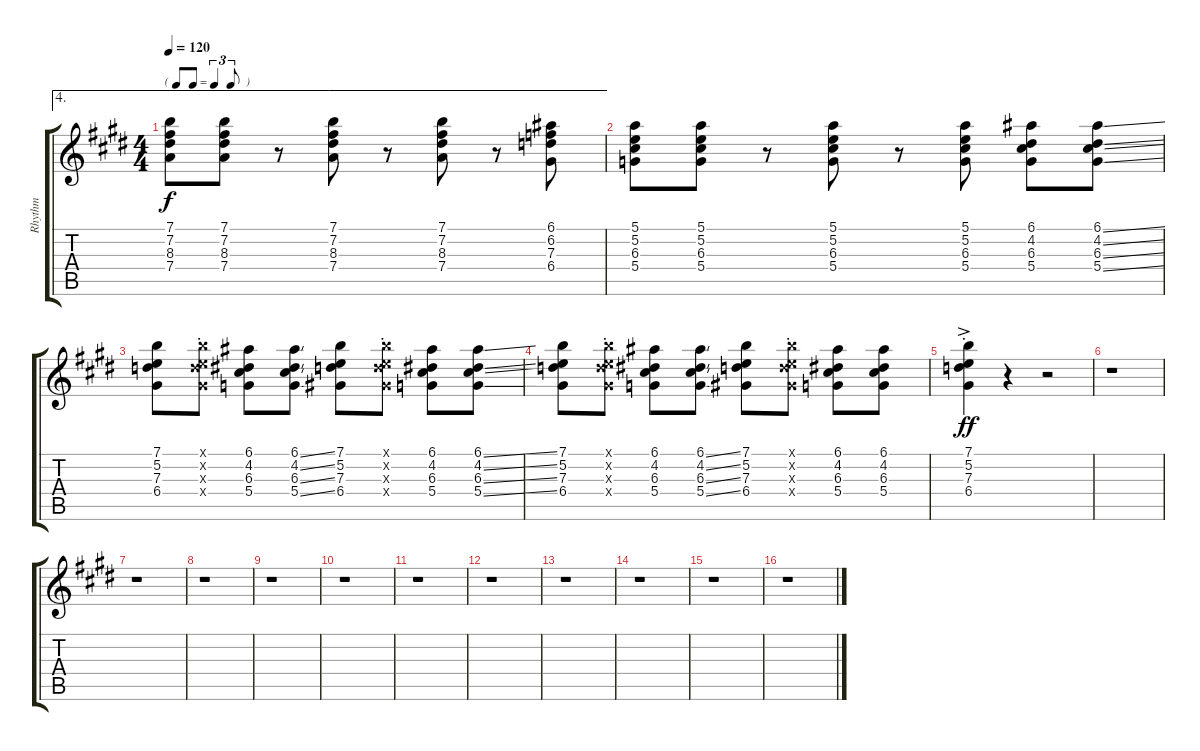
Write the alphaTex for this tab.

\track ("Rhythm" "Rhythm") {instrument electricguitarclean}
\staff {score tabs}
\tuning (E4 B3 G3 D3 A2 E2) {hide}
\ae 4
\ts (4 4)
\tf triplet8th
\tempo 120
\clef g2
\ks c#minor
(7.1 7.2 8.3 7.4).8{dy f} (7.1 7.2 8.3 7.4).8 r.8 (7.1 7.2 8.3 7.4).8 r.8 (7.1 7.2 8.3 7.4).8 r.8 (6.1 6.2 7.3 6.4).8 |
(5.1 5.2 6.3 5.4).8 (5.1 5.2 6.3 5.4).8 r.8 (5.1 5.2 6.3 5.4).8 r.8 (5.1 5.2 6.3 5.4).8 (6.1 4.2 6.3 5.4).8 (6.1{ss} 4.2{ss} 6.3{ss} 5.4{ss}).8 |
(7.1 5.2 7.3 6.4).8 (7.1{st x} 5.2{st x} 7.3{st x} 6.4{st x}).8 (6.1 4.2 6.3 5.4).8 (6.1{ss} 4.2{ss} 6.3{ss} 5.4{ss}).8 (7.1 5.2 7.3 6.4).8 (7.1{st x} 5.2{st x} 7.3{st x} 6.4{st x}).8 (6.1 4.2 6.3 5.4).8 (6.1{ss} 4.2{ss} 6.3{ss} 5.4{ss}).8 |
(7.1 5.2 7.3 6.4).8 (7.1{st x} 5.2{st x} 7.3{st x} 6.4{st x}).8 (6.1 4.2 6.3 5.4).8 (6.1{ss} 4.2{ss} 6.3{ss} 5.4{ss}).8 (7.1 5.2 7.3 6.4).8 (7.1{st x} 5.2{st x} 7.3{st x} 6.4{st x}).8 (6.1 4.2 6.3 5.4).8 (6.1 4.2 6.3 5.4).8 |
(7.1{ac st} 5.2{ac st} 7.3{ac st} 6.4{ac st}).4{dy ff} r.4 r.2 |
r.1 |
r.1 |
r.1 |
r.1 |
r.1 |
r.1 |
r.1 |
r.1 |
r.1 |
r.1 |
r.1
